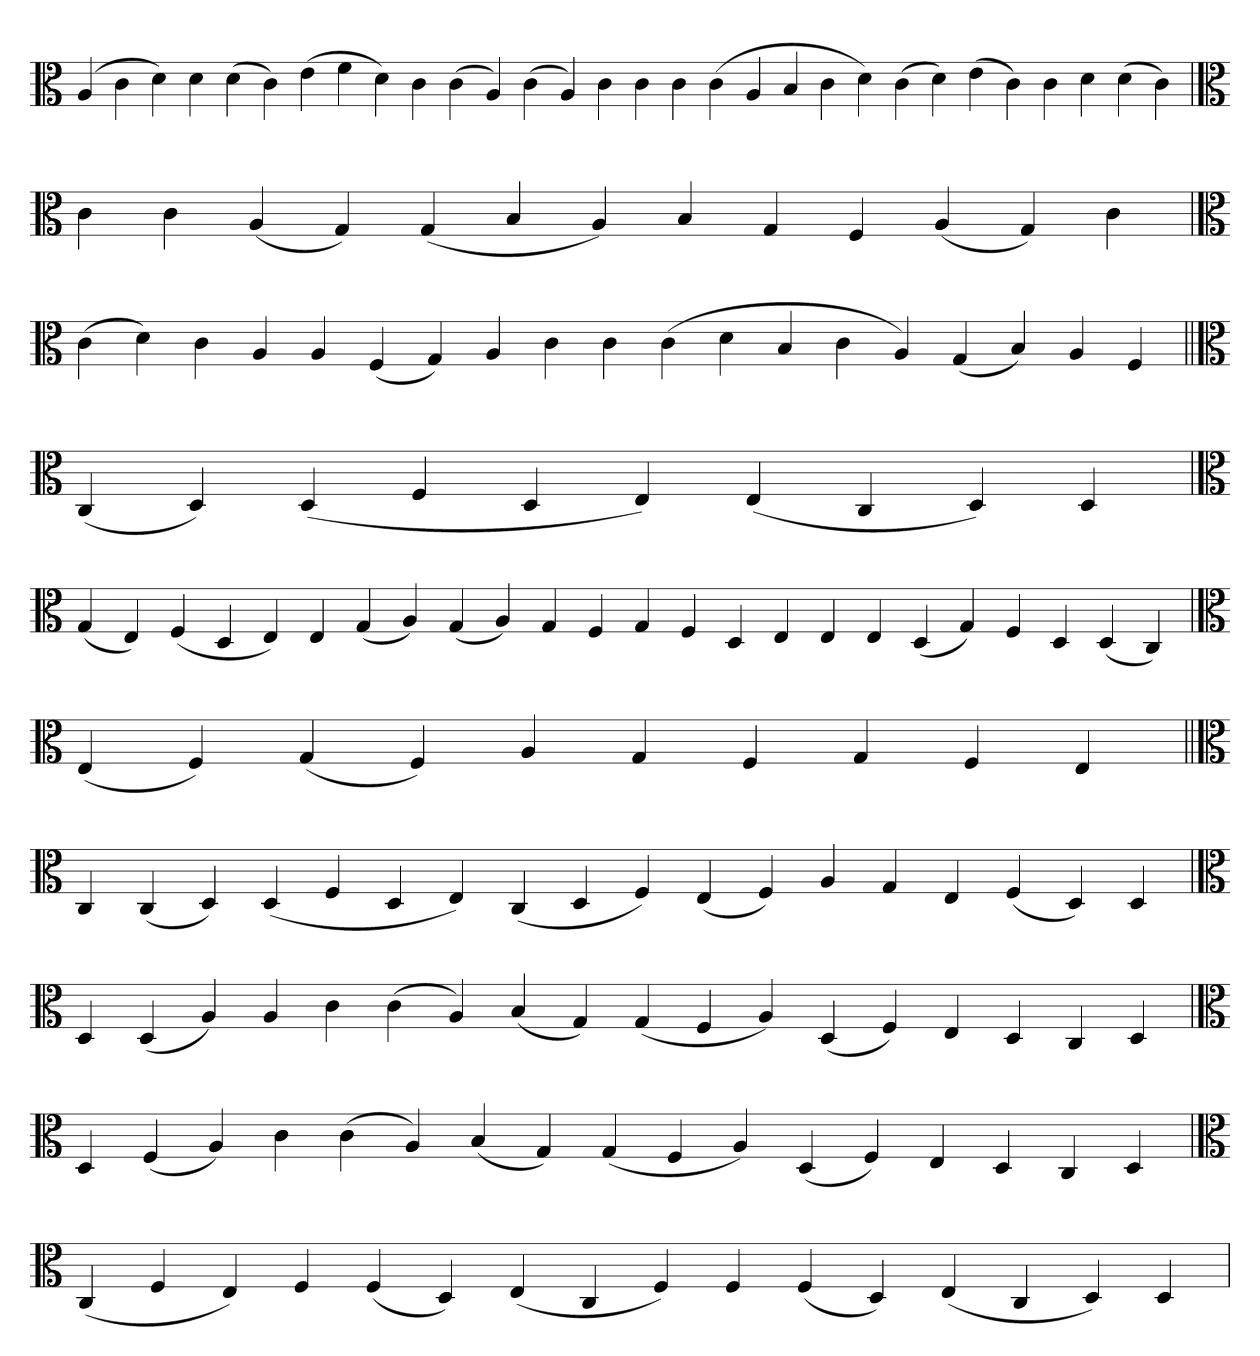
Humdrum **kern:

**kern
*part1
*staff1
*clefC3
=
(4A
4c
4d)
4d
(4d
4c)
(4e
4f
4d)
4c
(4c
4A)
(4c
4A)
4c
4c
4c
(4c
4A
4B
4c
4d)
(4c
4d)
(4e
4c)
4c
4d
(4d
4c)
=
*clefC3
4c
4c
(4A
4G)
(4G
4B
4A)
4B
4G
4F
(4A
4G)
4c
=`
*clefC3
(4c
4d)
4c
4A
4A
(4F
4G)
4A
4c
4c
(4c
4d
4B
4c
4A)
(4G
4B)
4A
4F
=||
*clefC3
(4C
4D)
(4D
4F
4D
4E)
(4E
4C
4D)
4D
=`
*clefC3
(4G
4E)
(4F
4D
4E)
4E
(4G
4A)
(4G
4A)
4G
4F
4G
4F
4D
4E
4E
4E
(4D
4G)
4F
4D
(4D
4C)
=`
*clefC3
(4E
4F)
(4G
4F)
4A
4G
4F
4G
4F
4E
=||
*clefC3
4C
(4C
4D)
(4D
4F
4D
4E)
(4C
4D
4F)
(4E
4F)
4A
4G
4E
(4F
4D)
4D
=`
*clefC3
4D
(4D
4A)
4A
4c
(4c
4A)
(4B
4G)
(4G
4F
4A)
(4D
4F)
4E
4D
4C
4D
='
*clefC3
4D
(4F
4A)
4c
(4c
4A)
(4B
4G)
(4G
4F
4A)
(4D
4F)
4E
4D
4C
4D
=`
*clefC3
(4C
4F
4E)
4F
(4F
4D)
(4E
4C
4F)
4F
(4F
4D)
(4E
4C
4D)
4D
=`
*-
